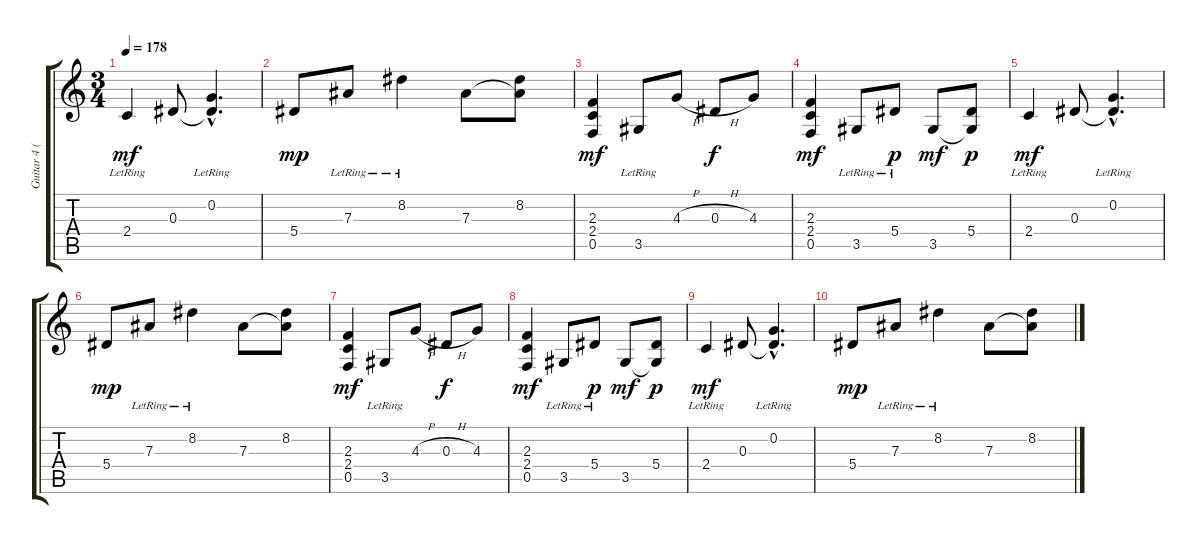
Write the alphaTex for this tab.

\track ("Guitar 4 (Rhytm)" "Guitar 4 (") {instrument distortionguitar}
\staff {score tabs}
\tuning (C4 G3 Eb3 Bb2 F2 C2) {hide}
\ts (3 4)
\tempo 178
\clef g2
\ks c
2.4{lr}.4{dy mf} 0.3.8 (0.2{hac lr} 0.3{hac t}).4{d} |
5.4.8{dy mp} 7.3{lr}.8 8.2{lr}.4 7.3.8 (8.2 7.3{t}).8 |
(2.3 2.4 0.5).4{dy mf} 3.5{lr}.8 4.3{h}.8 0.3{h}.8{dy f} 4.3.8 |
(2.3 2.4 0.5).4{dy mf} 3.5{lr}.8 5.4{lr}.8{dy p} 3.5.8{dy mf} (5.4 3.5{t}).8{dy p} |
2.4{lr}.4{dy mf} 0.3.8 (0.2{hac lr} 0.3{hac t}).4{d} |
5.4.8{dy mp} 7.3{lr}.8 8.2{lr}.4 7.3.8 (8.2 7.3{t}).8 |
(2.3 2.4 0.5).4{dy mf} 3.5{lr}.8 4.3{h}.8 0.3{h}.8{dy f} 4.3.8 |
(2.3 2.4 0.5).4{dy mf} 3.5{lr}.8 5.4{lr}.8{dy p} 3.5.8{dy mf} (5.4 3.5{t}).8{dy p} |
2.4{lr}.4{dy mf} 0.3.8 (0.2{hac lr} 0.3{hac t}).4{d} |
5.4.8{dy mp} 7.3{lr}.8 8.2{lr}.4 7.3.8 (8.2 7.3{t}).8
